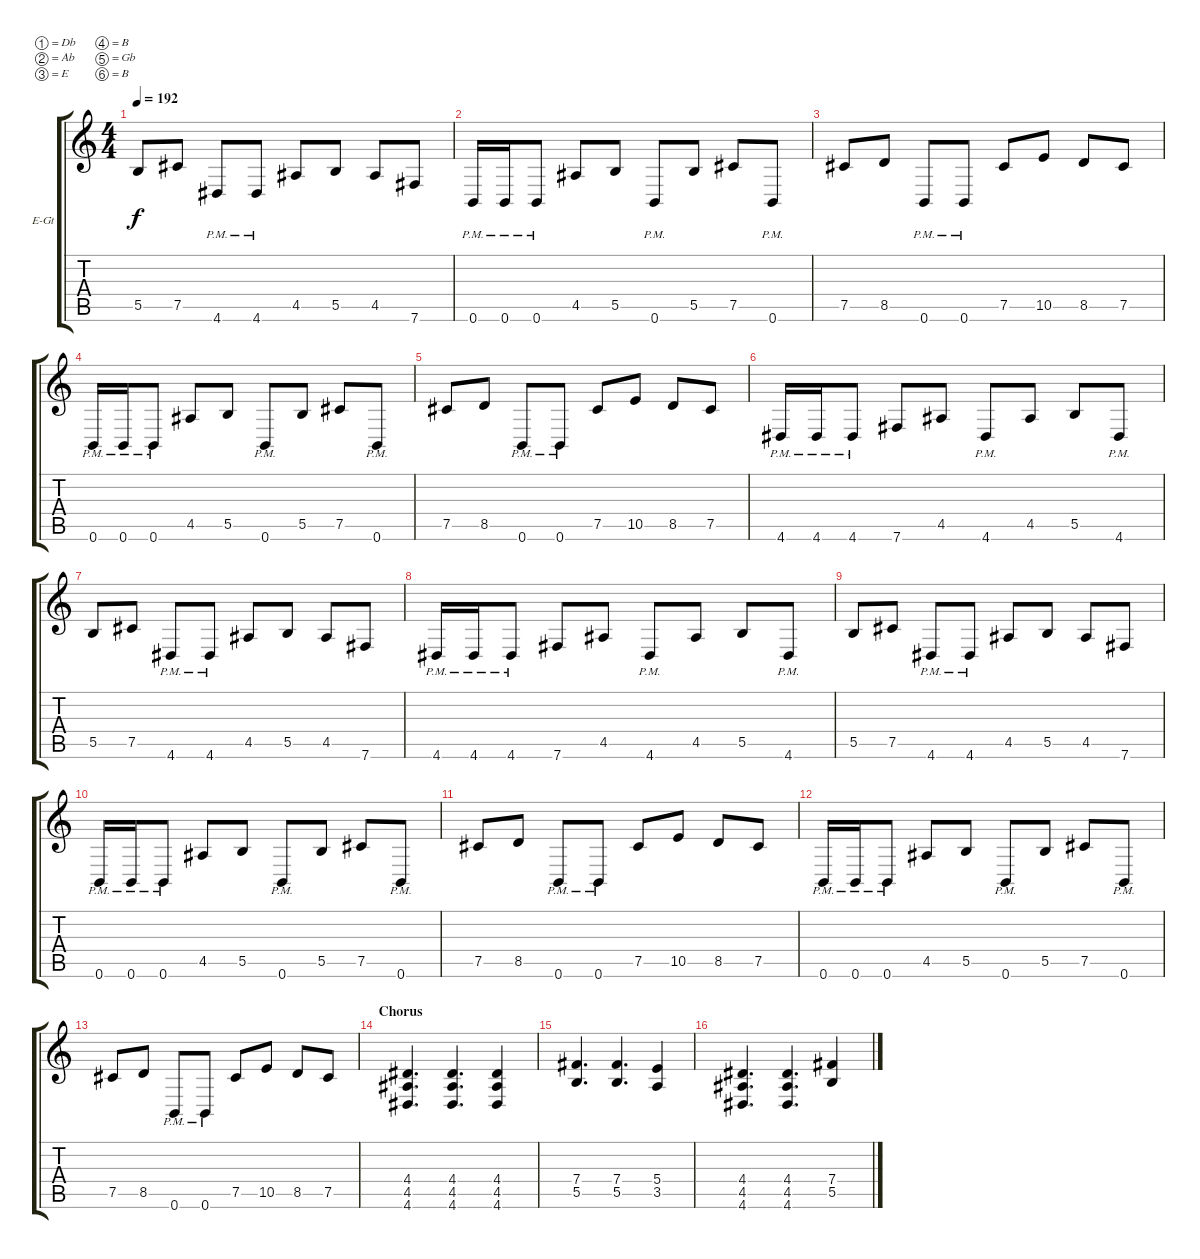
\bracketExtendMode groupsimilarinstruments
\firstSystemTrackNameOrientation horizontal
\otherSystemsTrackNameOrientation horizontal
\track ("Nik Davies" "E-Gt") {instrument distortionguitar}
\staff {score tabs}
\tuning (Db4 Ab3 E3 B2 Gb2 B1)
\ts (4 4)
\tempo 192
\clef g2
\ks aminor
5.5.8{dy f} 7.5.8 4.6{pm}.8 4.6{pm}.8 4.5.8 5.5.8 4.5.8 7.6.8 |
0.6{pm}.16 0.6{pm}.16 0.6{pm}.8 4.5.8 5.5.8 0.6{pm}.8 5.5.8 7.5.8 0.6{pm}.8 |
7.5.8 8.5.8 0.6{pm}.8 0.6{pm}.8 7.5.8 10.5.8 8.5.8 7.5.8 |
0.6{pm}.16 0.6{pm}.16 0.6{pm}.8 4.5.8 5.5.8 0.6{pm}.8 5.5.8 7.5.8 0.6{pm}.8 |
7.5.8 8.5.8 0.6{pm}.8 0.6{pm}.8 7.5.8 10.5.8 8.5.8 7.5.8 |
4.6{pm}.16 4.6{pm}.16 4.6{pm}.8 7.6.8 4.5.8 4.6{pm}.8 4.5.8 5.5.8 4.6{pm}.8 |
5.5.8 7.5.8 4.6{pm}.8 4.6{pm}.8 4.5.8 5.5.8 4.5.8 7.6.8 |
4.6{pm}.16 4.6{pm}.16 4.6{pm}.8 7.6.8 4.5.8 4.6{pm}.8 4.5.8 5.5.8 4.6{pm}.8 |
5.5.8 7.5.8 4.6{pm}.8 4.6{pm}.8 4.5.8 5.5.8 4.5.8 7.6.8 |
0.6{pm}.16 0.6{pm}.16 0.6{pm}.8 4.5.8 5.5.8 0.6{pm}.8 5.5.8 7.5.8 0.6{pm}.8 |
7.5.8 8.5.8 0.6{pm}.8 0.6{pm}.8 7.5.8 10.5.8 8.5.8 7.5.8 |
0.6{pm}.16 0.6{pm}.16 0.6{pm}.8 4.5.8 5.5.8 0.6{pm}.8 5.5.8 7.5.8 0.6{pm}.8 |
7.5.8 8.5.8 0.6{pm}.8 0.6{pm}.8 7.5.8 10.5.8 8.5.8 7.5.8 |
\section ("" "Chorus")
(4.6 4.5 4.4).4{d} (4.6 4.5 4.4).4{d} (4.6 4.5 4.4).4 |
(5.5 7.4).4{d} (5.5 7.4).4{d} (3.5 5.4).4 |
(4.6 4.5 4.4).4{d} (4.6 4.5 4.4).4{d} (5.5 7.4).4
